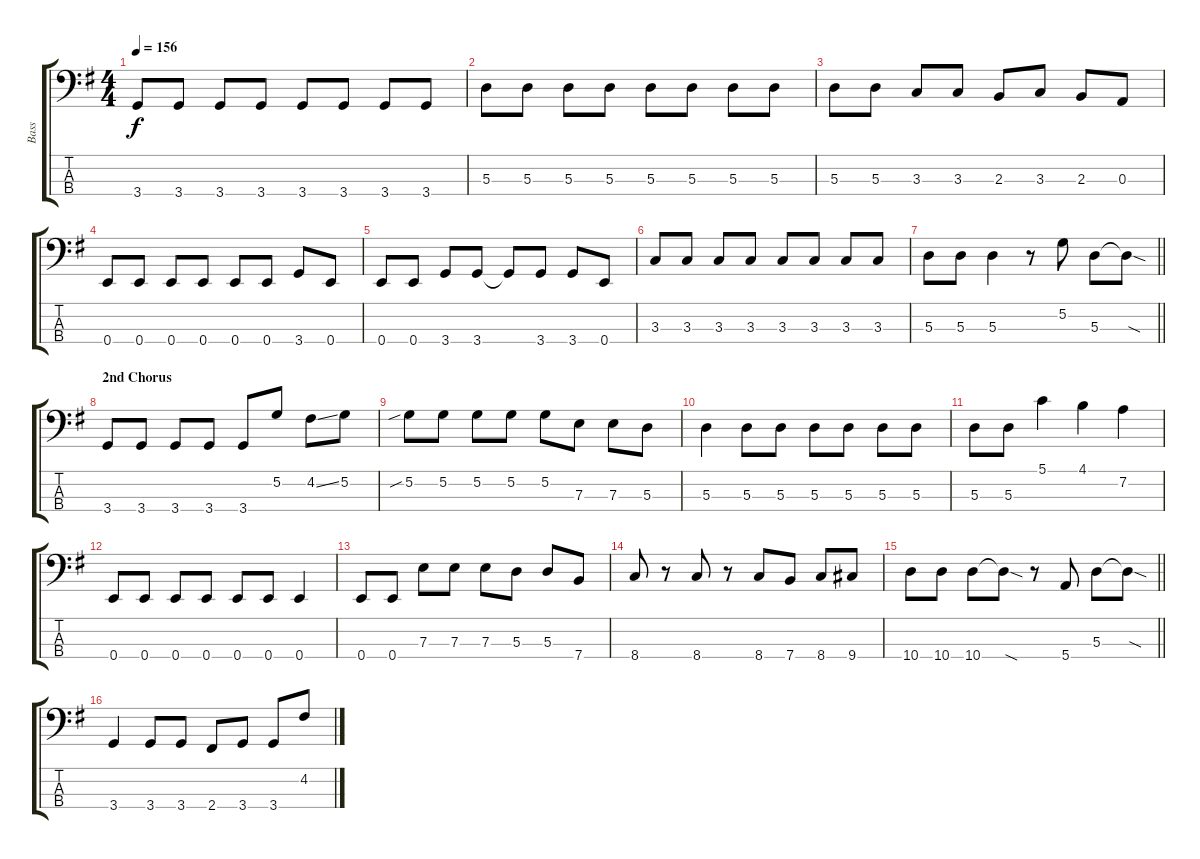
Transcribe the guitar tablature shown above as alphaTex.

\track ("Bass" "Bass") {instrument electricbassfinger}
\staff {score tabs}
\tuning (G2 D2 A1 E1) {hide}
\ts (4 4)
\tempo 156
\clef f4
\ks g
3.4.8{dy f} 3.4.8 3.4.8 3.4.8 3.4.8 3.4.8 3.4.8 3.4.8 |
5.3.8 5.3.8 5.3.8 5.3.8 5.3.8 5.3.8 5.3.8 5.3.8 |
5.3.8 5.3.8 3.3.8 3.3.8 2.3.8 3.3.8 2.3.8 0.3.8 |
0.4.8 0.4.8 0.4.8 0.4.8 0.4.8 0.4.8 3.4.8 0.4.8 |
0.4.8 0.4.8 3.4.8 3.4.8 3.4{t}.8 3.4.8 3.4.8 0.4.8 |
3.3.8 3.3.8 3.3.8 3.3.8 3.3.8 3.3.8 3.3.8 3.3.8 |
\barLineRight lightlight
5.3.8 5.3.8 5.3.4 r.8 5.2.8 5.3.8 5.3{sod t}.8 |
\section ("" "2nd Chorus")
3.4.8 3.4.8 3.4.8 3.4.8 3.4.8 5.2.8 4.2{ss}.8 5.2.8 |
5.2{sib}.8 5.2.8 5.2.8 5.2.8 5.2.8 7.3.8 7.3.8 5.3.8 |
5.3.4 5.3.8 5.3.8 5.3.8 5.3.8 5.3.8 5.3.8 |
5.3.8 5.3.8 5.1.4 4.1.4 7.2.4 |
0.4.8 0.4.8 0.4.8 0.4.8 0.4.8 0.4.8 0.4.4 |
0.4.8 0.4.8 7.3.8 7.3.8 7.3.8 5.3.8 5.3.8 7.4.8 |
8.4.8 r.8 8.4.8 r.8 8.4.8 7.4.8 8.4.8 9.4.8 |
\barLineRight lightlight
10.4.8 10.4.8 10.4.8 10.4{sod t}.8 r.8 5.4.8 5.3.8 5.3{sod t}.8 |
3.4.4 3.4.8 3.4.8 2.4.8 3.4.8 3.4.8 4.2{ss}.8
